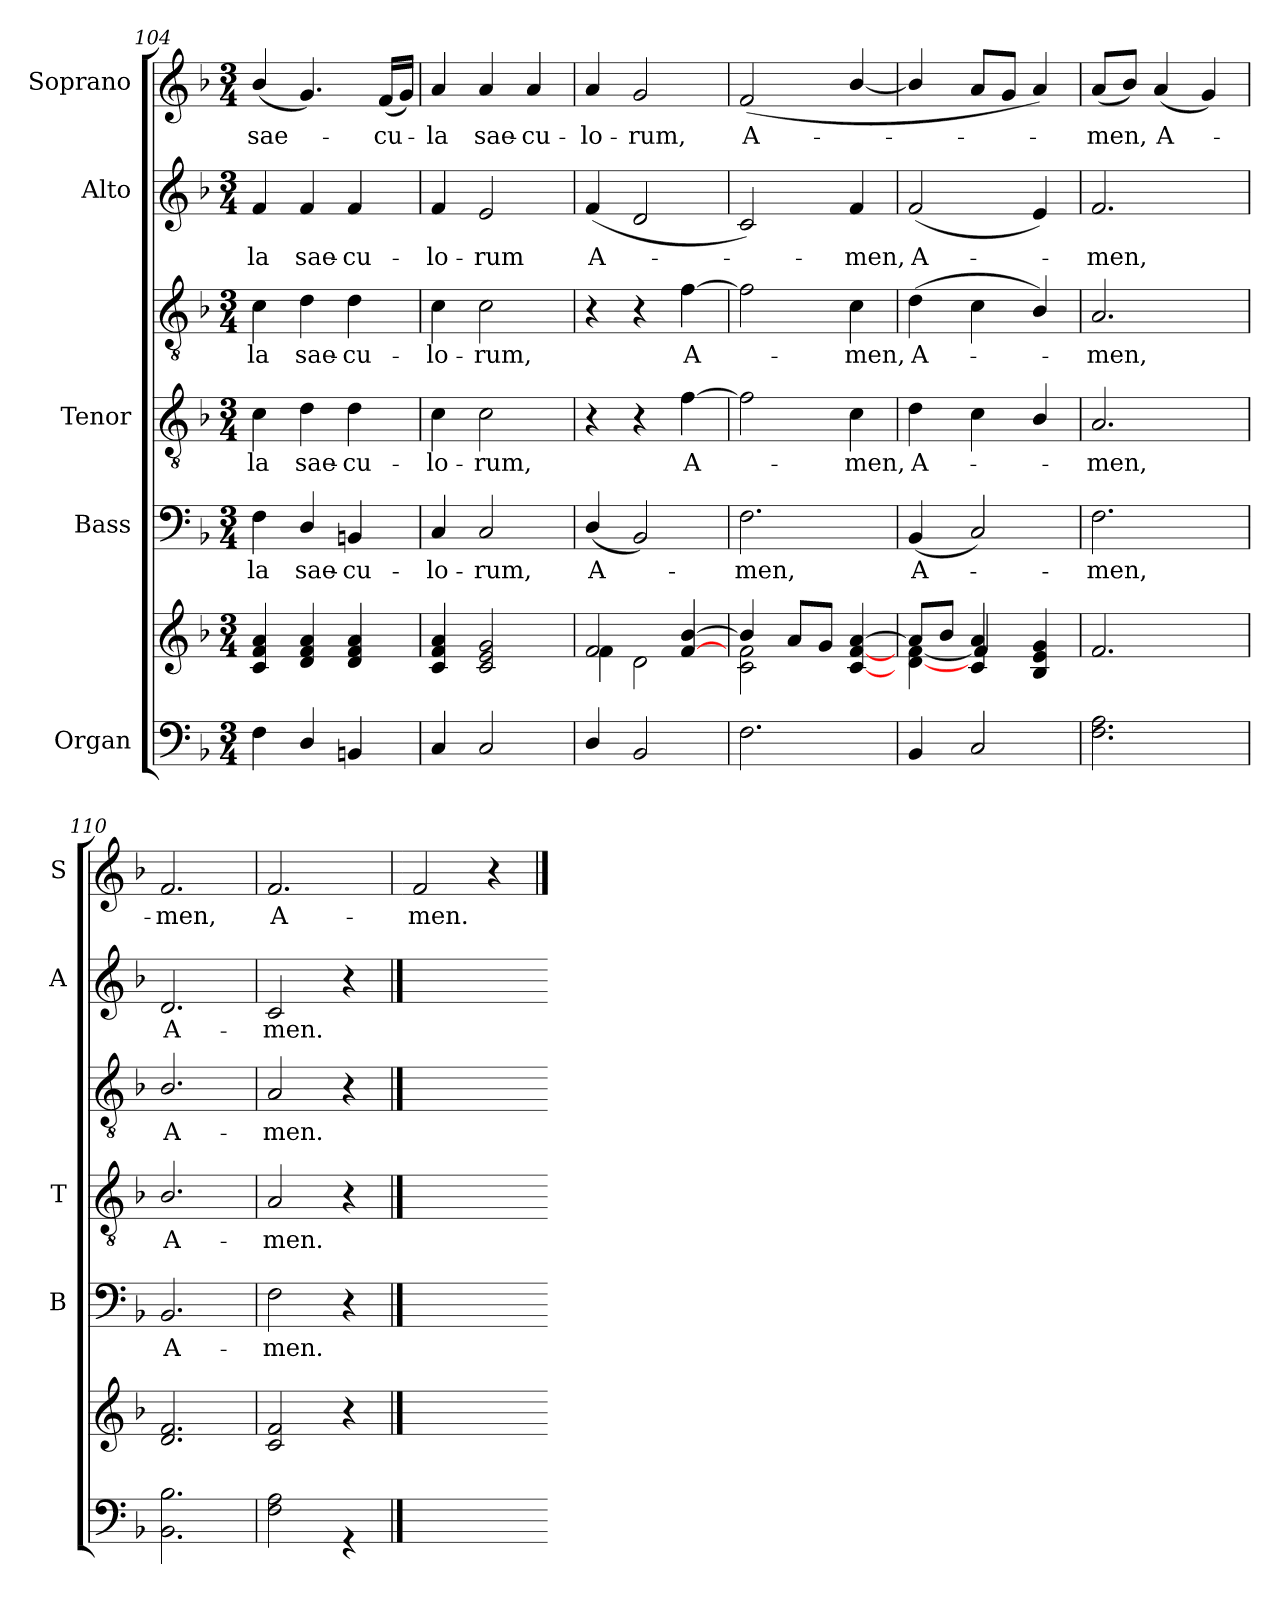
**kern	**kern	**kern	**text	**kern	**text	**kern	**text	**kern	**text	**kern	**text
*part5	*part5	*part4	*part4	*part3	*part3	*part3	*part3	*part2	*part2	*part1	*part1
*staff7	*staff6	*staff5	*staff5	*staff4	*staff4	*staff3	*staff3	*staff2	*staff2	*staff1	*staff1
*I"Organ	*	*I"Bass	*	*I"Tenor	*	*	*	*I"Alto	*	*I"Soprano	*
*	*	*I'B	*	*I'T	*	*	*	*I'A	*	*I'S	*
!!LO:LB:g=z
*clefF4	*clefG2	*clefF4	*	*clefGv2	*	*clefGv2	*	*clefG2	*	*clefG2	*
*k[b-]	*k[b-]	*k[b-]	*	*k[b-]	*	*k[b-]	*	*k[b-]	*	*k[b-]	*
*F:	*F:	*F:	*	*F:	*	*F:	*	*F:	*	*F:	*
*M3/4	*M3/4	*M3/4	*	*M3/4	*	*M3/4	*	*M3/4	*	*M3/4	*
=104	=104	=104	=104	=104	=104	=104	=104	=104	=104	=104	=104
!LO:N:vis=1	!	!	!LO:LY:b	!	!LO:LY:b	!	!LO:LY:b	!	!LO:LY:b	!	!LO:LY:b
*^	*	*	*	*	*	*	*	*	*	*	*
2.ryy	4F	4c 4f 4a	4F	-la	4c	-la	4c	-la	4f	la	(<4b-/	sae-
!	!	!	!	!LO:LY:b	!	!LO:LY:b	!	!LO:LY:b	!	!LO:LY:b	!	!
.	4D/	4d 4f 4a	4D/	sae-	4d	sae-	4d	sae-	4f	sae-	4.g)	.
!	!	!	!	!LO:LY:b	!	!LO:LY:b	!	!LO:LY:b	!	!LO:LY:b	!	!
.	4BBn/	4d 4f 4a	4BBn	-cu-	4d	-cu-	4d	-cu-	4f	-cu-	.	.
!	!	!	!	!	!	!	!	!	!	!	!	!LO:LY:b
.	.	.	.	.	.	.	.	.	.	.	(<16fLL	cu-
.	.	.	.	.	.	.	.	.	.	.	16gJJ)	.
=105	=105	=105	=105	=105	=105	=105	=105	=105	=105	=105	=105	=105
!LO:N:vis=1	!	!	!	!LO:LY:b	!	!LO:LY:b	!	!LO:LY:b	!	!LO:LY:b	!	!LO:LY:b
2.ryy	4C/	4c 4f 4a	4C	-lo-	4c	-lo-	4c	-lo-	4f	-lo-	4a	la
!	!	!	!	!LO:LY:b	!	!LO:LY:b	!	!LO:LY:b	!	!LO:LY:b	!	!LO:LY:b
.	2C/	2c 2e 2g	2C	-rum,	2c	-rum,	2c	-rum,	2e	-rum	4a	sae-
!	!	!	!	!	!	!	!	!	!	!	!	!LO:LY:b
.	.	.	.	.	.	.	.	.	.	.	4a	-cu-
*v	*v	*	*	*	*	*	*	*	*	*	*	*
=106	=106	=106	=106	=106	=106	=106	=106	=106	=106	=106	=106
*	*^	*	*	*	*	*	*	*	*	*	*
!	!	!	!	!LO:LY:b	!	!	!	!	!	!LO:LY:b	!	!LO:LY:b
4D/	2f	4f\	(<4D/	A-	4r	.	4r	.	(<4f	A-	4a	-lo-
!	!	!	!	!	!	!	!	!	!	!	!	!LO:LY:b
2BB-/	.	2d\	2BB-)	.	4r	.	4r	.	2d	.	2g	-rum,
!	!	!	!	!	!	!LO:LY:b	!	!LO:LY:b	!	!	!	!
.	[4f [4b-	.	.	.	[4f	A-	[4f	A-	.	.	.	.
=107	=107	=107	=107	=107	=107	=107	=107	=107	=107	=107	=107	=107
*^	*	*	*	*	*	*	*	*	*	*	*	*
!	!	!	!	!	!LO:LY:b	!	!	!	!	!	!	!	!LO:LY:b
2ryy	2.F	4b-/]	2c\ 2f\	2.F	men,	2f]	.	2f]	.	2c)	.	(<2f	A-
.	.	8aL	.	.	.	.	.	.	.	.	.	.	.
.	.	8gJ	.	.	.	.	.	.	.	.	.	.	.
!	!	!	!	!	!	!	!LO:LY:b	!	!LO:LY:b	!	!LO:LY:b	!	!
4ryy	.	[4c [4f [4a	4ryy	.	.	4c	men,	4c	men,	4f	men,	[4b-/	.
=108	=108	=108	=108	=108	=108	=108	=108	=108	=108	=108	=108	=108	=108
!	!	!	!	!	!LO:LY:b	!	!LO:LY:b	!	!LO:LY:b	!	!LO:LY:b	!	!
2ryy	4BB-/	8aL]	[4d\ [4f\	(<4BB-	A-	4d	A-	(>4d	A-	(<2f	A-	4b-/]	.
.	.	8b-J	.	.	.	.	.	.	.	.	.	.	.
.	2C/	4c/ 4a/	4f/]	2C)	.	4c	.	4c	.	.	.	8aL	.
.	.	.	.	.	.	.	.	.	.	.	.	8gJ	.
4ryy	.	4B- 4e 4g	4ryy	.	.	4B-/	.	4B-/)	.	4e)	.	4a)	.
=109	=109	=109	=109	=109	=109	=109	=109	=109	=109	=109	=109	=109	=109
!LO:N:vis=1	!	!	!	!	!LO:LY:b	!	!LO:LY:b	!	!LO:LY:b	!	!LO:LY:b	!	!LO:LY:b
*	*	*v	*v	*	*	*	*	*	*	*	*	*	*
2.ryy	2.F 2.A	2.f	2.F	men,	2.A	men,	2.A	men,	2.f	men,	(<8aL	men,
.	.	.	.	.	.	.	.	.	.	.	8b-/J)	.
!	!	!	!	!	!	!	!	!	!	!	!	!LO:LY:b
.	.	.	.	.	.	.	.	.	.	.	(<4a	A-
.	.	.	.	.	.	.	.	.	.	.	4g)	.
=110	=110	=110	=110	=110	=110	=110	=110	=110	=110	=110	=110	=110
!LO:N:vis=1	!	!	!	!LO:LY:b	!	!LO:LY:b	!	!LO:LY:b	!	!LO:LY:b	!	!LO:LY:b
2.ryy	2.BB- 2.B-	2.d 2.f	2.BB-	A-	2.B-/	A-	2.B-/	A-	2.d	A-	2.f	men,
=111	=111	=111	=111	=111	=111	=111	=111	=111	=111	=111	=111	=111
!LO:N:vis=1	!	!	!	!LO:LY:b	!	!LO:LY:b	!	!LO:LY:b	!	!LO:LY:b	!	!LO:LY:b
2.ryy	2F 2A	2c 2f	2F	-men.	2A	-men.	2A	-men.	2c	-men.	2.f	A-
.	4r	4r	4r	.	4r	.	4r	.	4r	.	.	.
==112	==112	==112	==112	=112	==112	=112	==112	=112	==112	=112	=112	=112
!	!	!	!	!	!	!	!	!	!	!	!	!LO:LY:b
*v	*v	*	*	*	*	*	*	*	*	*	*	*
2.ryy	2.ryy	2.ryy	.	2.ryy	.	2.ryy	.	2.ryy	.	2f	-men.
.	.	.	.	.	.	.	.	.	.	4r	.
=	=	=	==	=	==	=	==	=	==	==	==
*-	*-	*-	*-	*-	*-	*-	*-	*-	*-	*-	*-
